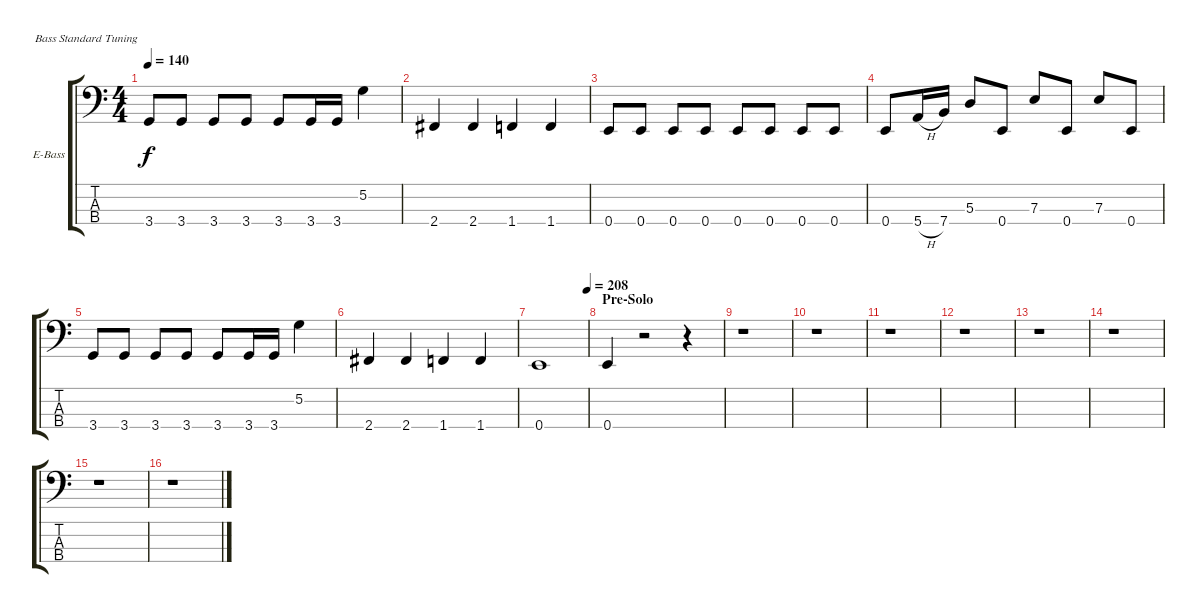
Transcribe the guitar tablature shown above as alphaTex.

\defaultSystemsLayout 4
\bracketExtendMode groupsimilarinstruments
\firstSystemTrackNameOrientation horizontal
\otherSystemsTrackNameOrientation horizontal
\track ("Bass Guitar" "E-Bass") {instrument electricbasspick}
\staff {score tabs}
\tuning (G2 D2 A1 E1)
\ts (4 4)
\tempo 140
\clef f4
\scale
0.333333
\ks c
3.4.8{dy f} 3.4.8 3.4.8 3.4.8 3.4.8 3.4.16 3.4.16 5.2.4 |
\scale
0.333333 2.4.4 2.4.4 1.4.4 1.4.4 |
\scale
0.333333 0.4.8 0.4.8 0.4.8 0.4.8 0.4.8 0.4.8 0.4.8 0.4.8 |
\scale
0.333333 0.4.8 5.4{h}.16 7.4.16 5.3.8 0.4.8 7.3.8 0.4.8 7.3.8 0.4.8 |
\scale
0.333333 3.4.8 3.4.8 3.4.8 3.4.8 3.4.8 3.4.16 3.4.16 5.2.4 |
\scale
0.333333 2.4.4 2.4.4 1.4.4 1.4.4 |
\tempo (208 1)
\scale
0.333333 0.4.1 |
\section ("" "Pre-Solo")
\scale
0.333333 0.4.4 r.2 r.4 |
\scale
0.333333 r.1 |
\scale
0.333333 r.1 |
\scale
0.333333 r.1 |
\scale
0.333333 r.1 |
\scale
0.333333 r.1 |
\scale
0.333333 r.1 |
\scale
0.333333 r.1 |
\scale
0.333333 r.1
